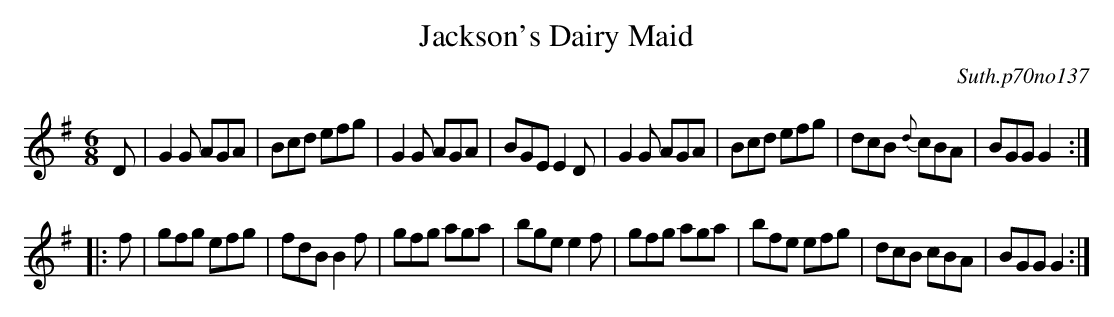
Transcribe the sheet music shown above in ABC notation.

X:1
T:Jackson's Dairy Maid
C:Suth.p70no137
M:6/8
L:1/8
K:G
D|G2G AGA|Bcd efg|G2G AGA|BGEE2D|G2G AGA|Bcd efg|dcB {d}cBA|BGGG2::
f|gfg efg|fdBB2f|gfg aga|bgee2f|gfg aga|bfe efg|dcB cBA|BGGG2:|
